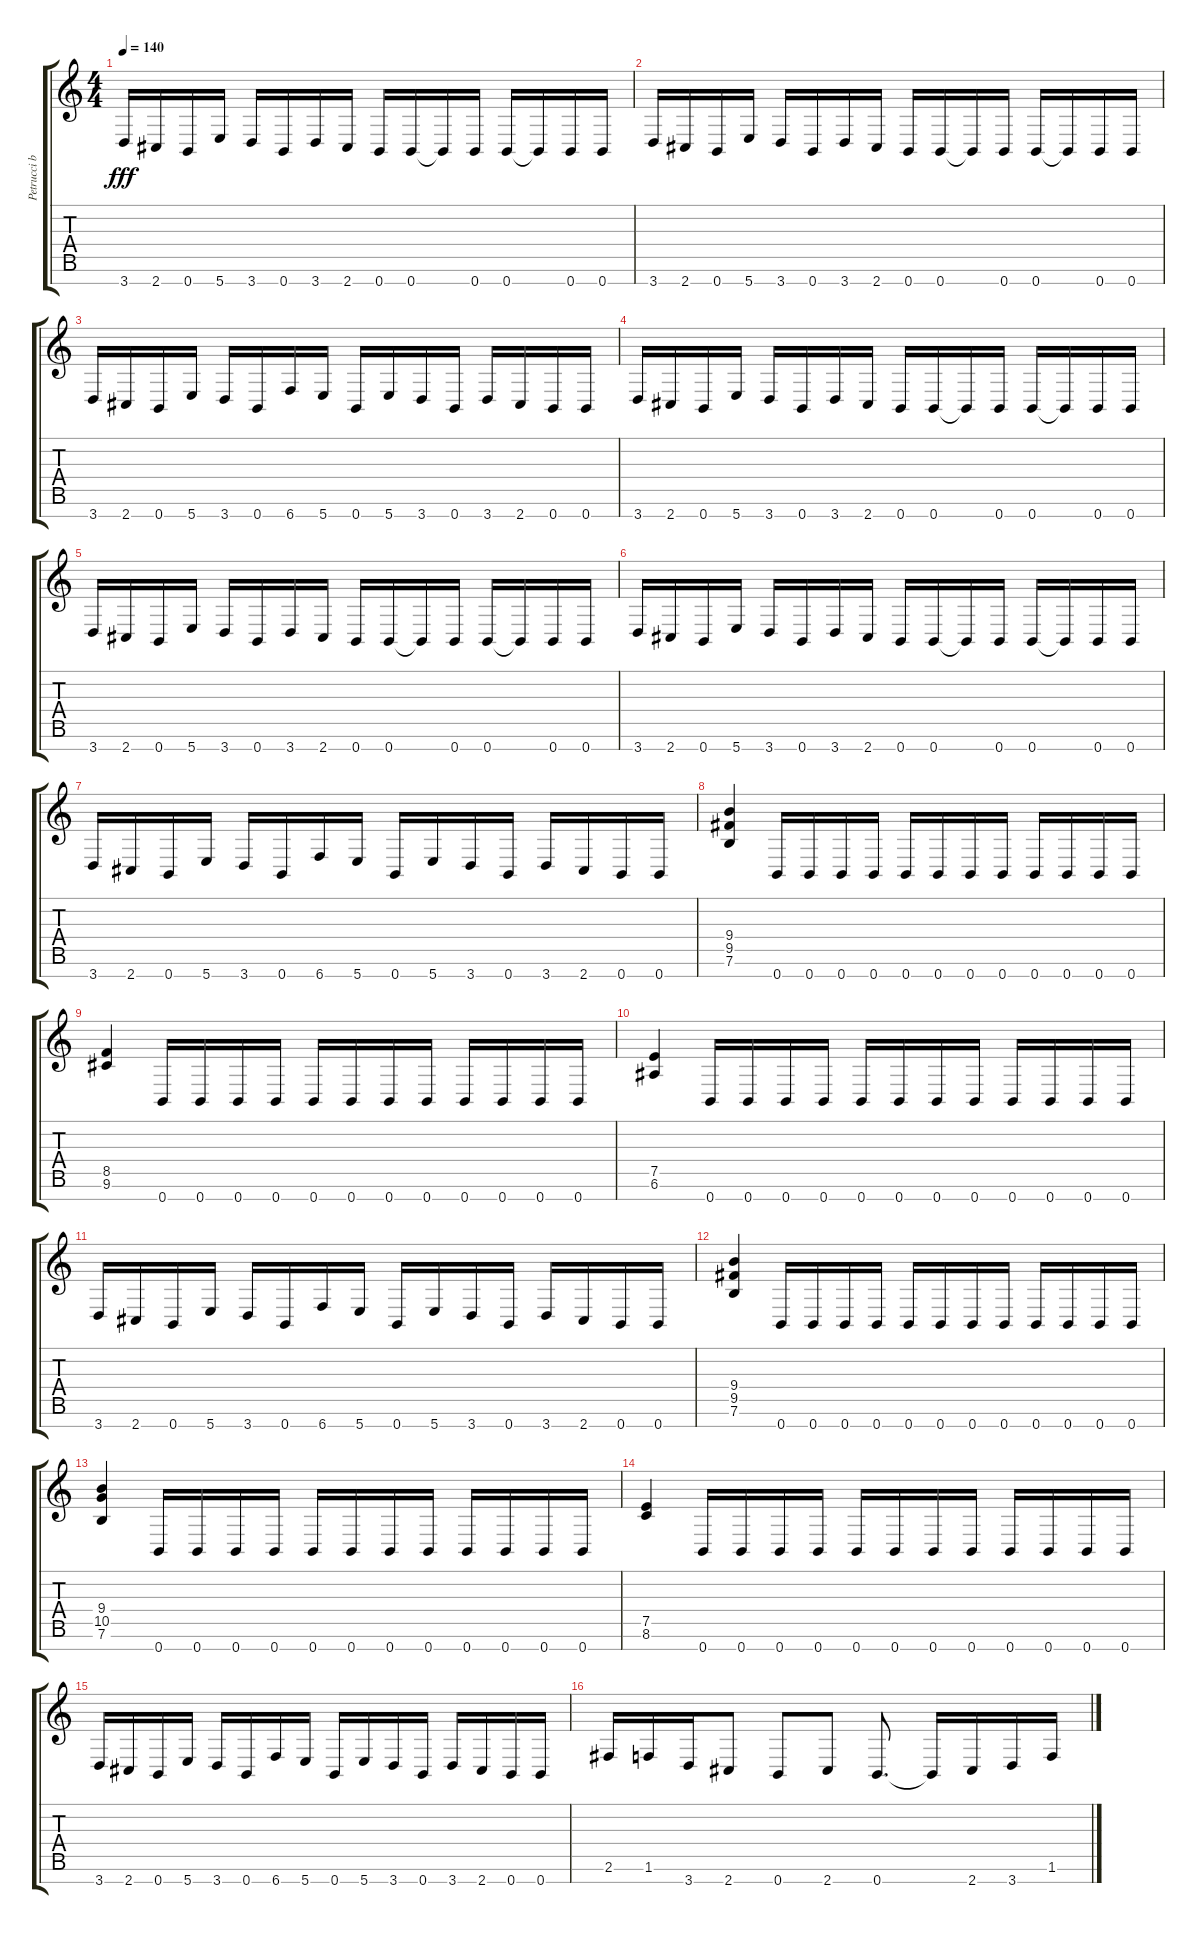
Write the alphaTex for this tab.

\track ("Petrucci base 1" "Petrucci b") {instrument distortionguitar}
\staff {score tabs}
\tuning (E4 B3 G3 D3 A2 E2 B1) {hide}
\ts (4 4)
\tempo 140
\clef g2
\ks c
3.7.16{dy fff} 2.7.16 0.7.16 5.7.16 3.7.16 0.7.16 3.7.16 2.7.16 0.7.16 0.7.16 0.7{t}.16 0.7.16 0.7.16 0.7{t}.16 0.7.16 0.7.16 |
3.7.16 2.7.16 0.7.16 5.7.16 3.7.16 0.7.16 3.7.16 2.7.16 0.7.16 0.7.16 0.7{t}.16 0.7.16 0.7.16 0.7{t}.16 0.7.16 0.7.16 |
3.7.16 2.7.16 0.7.16 5.7.16 3.7.16 0.7.16 6.7.16 5.7.16 0.7.16 5.7.16 3.7.16 0.7.16 3.7.16 2.7.16 0.7.16 0.7.16 |
3.7.16 2.7.16 0.7.16 5.7.16 3.7.16 0.7.16 3.7.16 2.7.16 0.7.16 0.7.16 0.7{t}.16 0.7.16 0.7.16 0.7{t}.16 0.7.16 0.7.16 |
3.7.16 2.7.16 0.7.16 5.7.16 3.7.16 0.7.16 3.7.16 2.7.16 0.7.16 0.7.16 0.7{t}.16 0.7.16 0.7.16 0.7{t}.16 0.7.16 0.7.16 |
3.7.16 2.7.16 0.7.16 5.7.16 3.7.16 0.7.16 3.7.16 2.7.16 0.7.16 0.7.16 0.7{t}.16 0.7.16 0.7.16 0.7{t}.16 0.7.16 0.7.16 |
3.7.16 2.7.16 0.7.16 5.7.16 3.7.16 0.7.16 6.7.16 5.7.16 0.7.16 5.7.16 3.7.16 0.7.16 3.7.16 2.7.16 0.7.16 0.7.16 |
(9.4 9.5 7.6).4 0.7.16 0.7.16 0.7.16 0.7.16 0.7.16 0.7.16 0.7.16 0.7.16 0.7.16 0.7.16 0.7.16 0.7.16 |
(8.5 9.6).4 0.7.16 0.7.16 0.7.16 0.7.16 0.7.16 0.7.16 0.7.16 0.7.16 0.7.16 0.7.16 0.7.16 0.7.16 |
(7.5 6.6).4 0.7.16 0.7.16 0.7.16 0.7.16 0.7.16 0.7.16 0.7.16 0.7.16 0.7.16 0.7.16 0.7.16 0.7.16 |
3.7.16 2.7.16 0.7.16 5.7.16 3.7.16 0.7.16 6.7.16 5.7.16 0.7.16 5.7.16 3.7.16 0.7.16 3.7.16 2.7.16 0.7.16 0.7.16 |
(9.4 9.5 7.6).4 0.7.16 0.7.16 0.7.16 0.7.16 0.7.16 0.7.16 0.7.16 0.7.16 0.7.16 0.7.16 0.7.16 0.7.16 |
(9.4 10.5 7.6).4 0.7.16 0.7.16 0.7.16 0.7.16 0.7.16 0.7.16 0.7.16 0.7.16 0.7.16 0.7.16 0.7.16 0.7.16 |
(7.5 8.6).4 0.7.16 0.7.16 0.7.16 0.7.16 0.7.16 0.7.16 0.7.16 0.7.16 0.7.16 0.7.16 0.7.16 0.7.16 |
3.7.16 2.7.16 0.7.16 5.7.16 3.7.16 0.7.16 6.7.16 5.7.16 0.7.16 5.7.16 3.7.16 0.7.16 3.7.16 2.7.16 0.7.16 0.7.16 |
2.6.16 1.6.16 3.7.16 2.7.8 0.7.8 2.7.8 0.7.8{d} 0.7{t}.16 2.7.16 3.7.16 1.6.16
